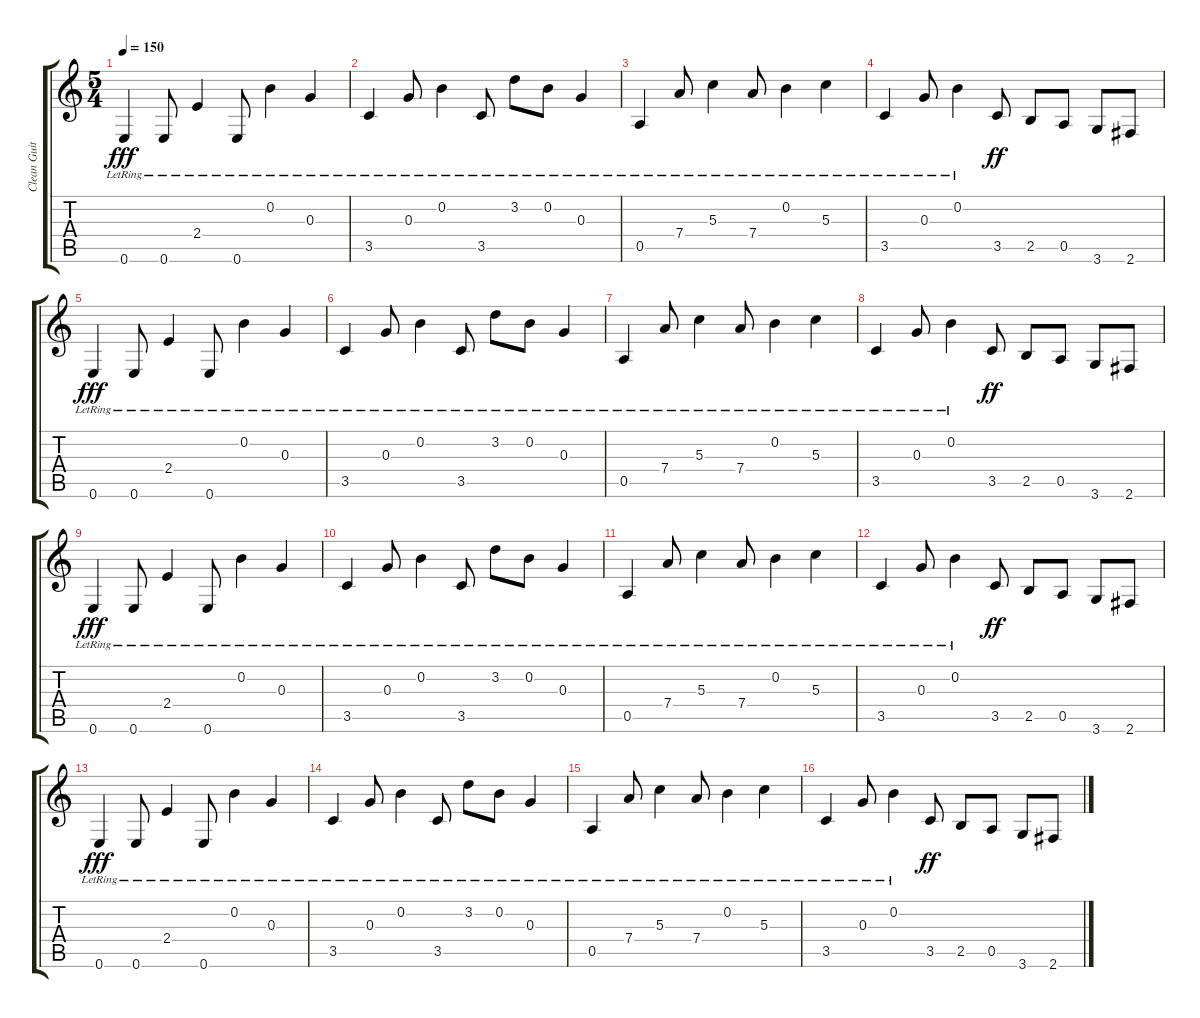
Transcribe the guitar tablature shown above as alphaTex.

\track ("Clean Guitar" "Clean Guit") {instrument electricguitarclean}
\staff {score tabs}
\tuning (E4 B3 G3 D3 A2 E2) {hide}
\ts (5 4)
\tempo 150
\clef g2
\ks c
0.6{lr}.4{dy fff} 0.6{lr}.8 2.4{lr}.4 0.6{lr}.8 0.2{lr}.4 0.3{lr}.4 |
3.5{lr}.4 0.3{lr}.8 0.2{lr}.4 3.5{lr}.8 3.2{lr}.8 0.2{lr}.8 0.3{lr}.4 |
0.5{lr}.4 7.4{lr}.8 5.3{lr}.4 7.4{lr}.8 0.2{lr}.4 5.3{lr}.4 |
3.5{lr}.4 0.3{lr}.8 0.2{lr}.4 3.5.8{dy ff} 2.5.8 0.5.8 3.6.8 2.6.8 |
0.6{lr}.4{dy fff} 0.6{lr}.8 2.4{lr}.4 0.6{lr}.8 0.2{lr}.4 0.3{lr}.4 |
3.5{lr}.4 0.3{lr}.8 0.2{lr}.4 3.5{lr}.8 3.2{lr}.8 0.2{lr}.8 0.3{lr}.4 |
0.5{lr}.4 7.4{lr}.8 5.3{lr}.4 7.4{lr}.8 0.2{lr}.4 5.3{lr}.4 |
3.5{lr}.4 0.3{lr}.8 0.2{lr}.4 3.5.8{dy ff} 2.5.8 0.5.8 3.6.8 2.6.8 |
0.6{lr}.4{dy fff} 0.6{lr}.8 2.4{lr}.4 0.6{lr}.8 0.2{lr}.4 0.3{lr}.4 |
3.5{lr}.4 0.3{lr}.8 0.2{lr}.4 3.5{lr}.8 3.2{lr}.8 0.2{lr}.8 0.3{lr}.4 |
0.5{lr}.4 7.4{lr}.8 5.3{lr}.4 7.4{lr}.8 0.2{lr}.4 5.3{lr}.4 |
3.5{lr}.4 0.3{lr}.8 0.2{lr}.4 3.5.8{dy ff} 2.5.8 0.5.8 3.6.8 2.6.8 |
0.6{lr}.4{dy fff} 0.6{lr}.8 2.4{lr}.4 0.6{lr}.8 0.2{lr}.4 0.3{lr}.4 |
3.5{lr}.4 0.3{lr}.8 0.2{lr}.4 3.5{lr}.8 3.2{lr}.8 0.2{lr}.8 0.3{lr}.4 |
0.5{lr}.4 7.4{lr}.8 5.3{lr}.4 7.4{lr}.8 0.2{lr}.4 5.3{lr}.4 |
3.5{lr}.4 0.3{lr}.8 0.2{lr}.4 3.5.8{dy ff} 2.5.8 0.5.8 3.6.8 2.6.8
